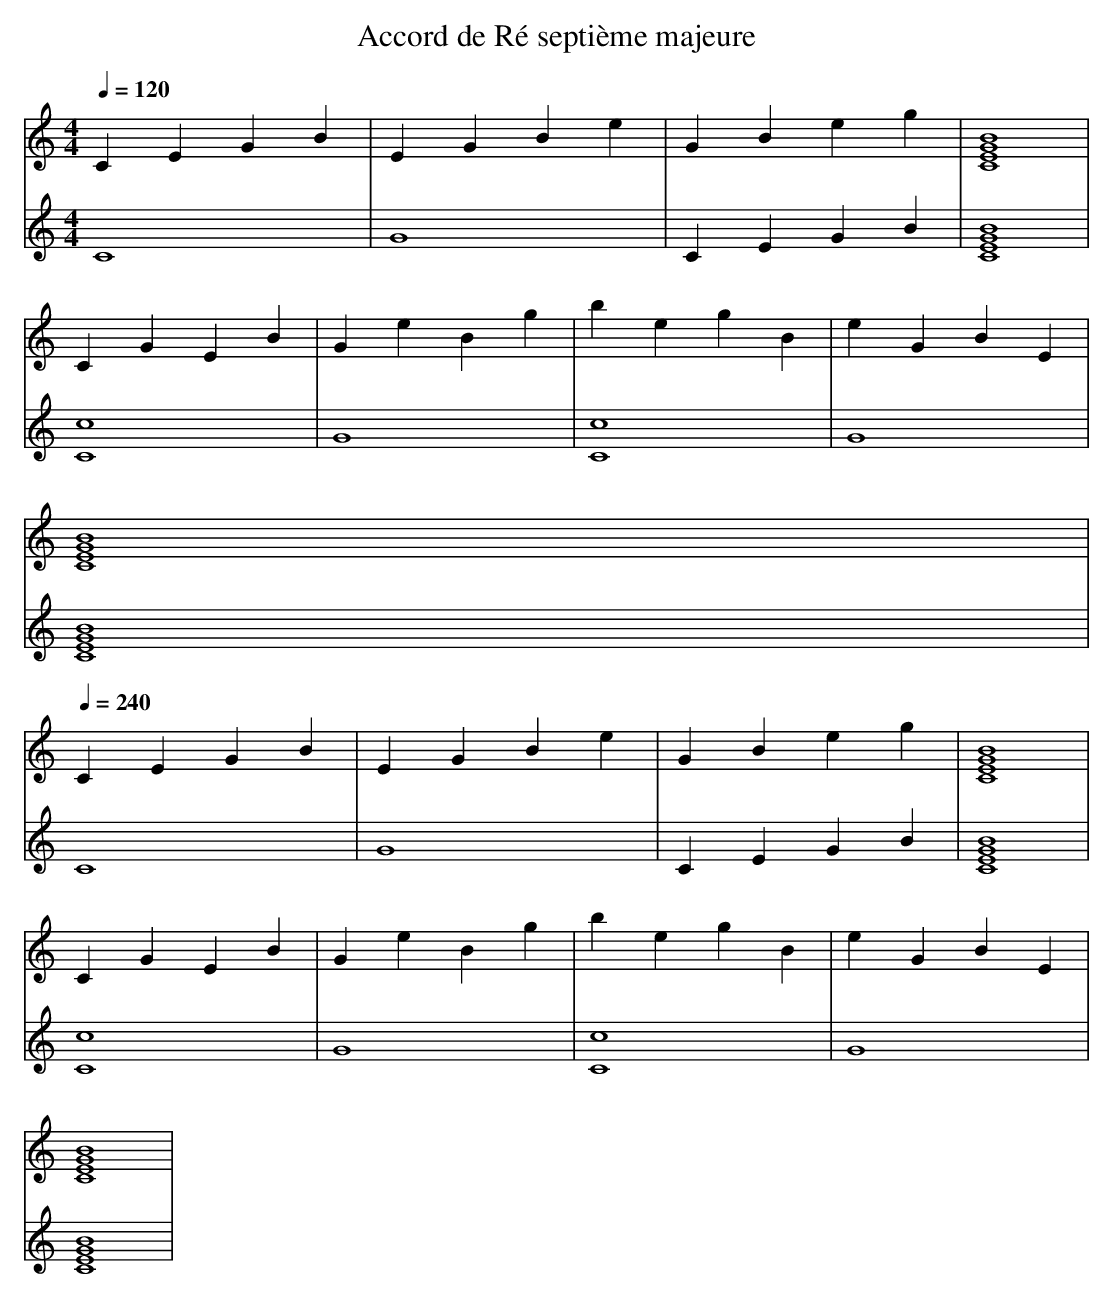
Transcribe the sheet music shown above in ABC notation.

X:1
T:Accord de Ré septième majeure
M: 4/4
L: 1/4
Q:1/4=120
K:C
V:1
C E G B | E G B e | G B e g | [C4 E4 G4 B4] |
C G E B | G e B g | b e g B | e G B E |
[C4 E4 G4 B4] |
Q:1/4=240
C E G B | E G B e | G B e g | [C4 E4 G4 B4] |
C G E B | G e B g | b e g B | e G B E |
[C4 E4 G4 B4] |
V:2
C4 | G4 | C E G B | [C4 E4 G4 B4] |
[C4 c4] | G4 | [C4 c4] | G4 |
[C4 E4 G4 B4] |
Q:1/4=240
C4 | G4 | C E G B | [C4 E4 G4 B4] |
[C4 c4] | G4 | [C4 c4] | G4 |
[C4 E4 G4 B4] |
